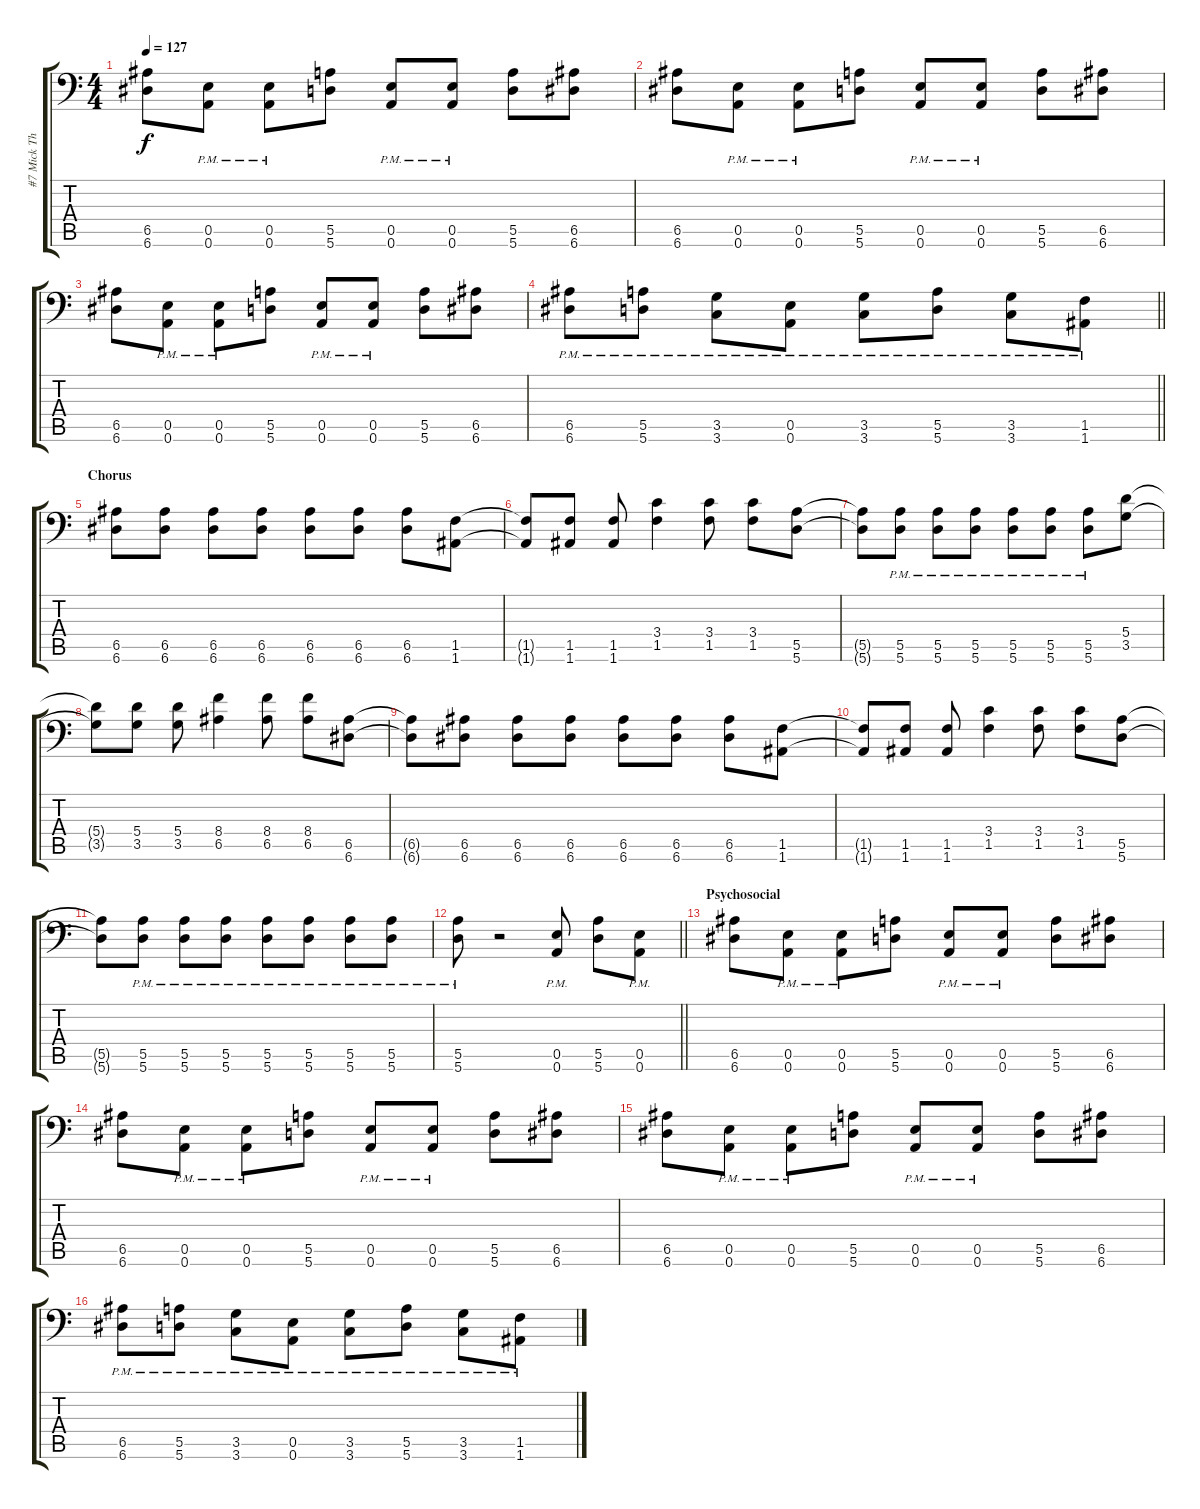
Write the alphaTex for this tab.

\track ("#7 Mick Thomson" "#7 Mick Th") {instrument distortionguitar}
\staff {score tabs}
\tuning (B3 Gb3 D3 A2 E2 A1) {hide}
\ts (4 4)
\tempo 127
\clef f4
\ks c
(6.5 6.6).8{dy f} (0.5{pm} 0.6{pm}).8 (0.5{pm} 0.6{pm}).8 (5.5 5.6).8 (0.5{pm} 0.6{pm}).8 (0.5{pm} 0.6{pm}).8 (5.5 5.6).8 (6.5 6.6).8 |
(6.5 6.6).8 (0.5{pm} 0.6{pm}).8 (0.5{pm} 0.6{pm}).8 (5.5 5.6).8 (0.5{pm} 0.6{pm}).8 (0.5{pm} 0.6{pm}).8 (5.5 5.6).8 (6.5 6.6).8 |
(6.5 6.6).8 (0.5{pm} 0.6{pm}).8 (0.5{pm} 0.6{pm}).8 (5.5 5.6).8 (0.5{pm} 0.6{pm}).8 (0.5{pm} 0.6{pm}).8 (5.5 5.6).8 (6.5 6.6).8 |
\barLineRight lightlight
(6.5{pm} 6.6{pm}).8 (5.5{pm} 5.6{pm}).8 (3.5{pm} 3.6{pm}).8 (0.5{pm} 0.6{pm}).8 (3.5{pm} 3.6{pm}).8 (5.5{pm} 5.6{pm}).8 (3.5{pm} 3.6{pm}).8 (1.5{pm} 1.6{pm}).8 |
\section ("" "Chorus")
(6.5 6.6).8 (6.5 6.6).8 (6.5 6.6).8 (6.5 6.6).8 (6.5 6.6).8 (6.5 6.6).8 (6.5 6.6).8 (1.5 1.6).8 |
(1.5{t} 1.6{t}).8 (1.5 1.6).8 (1.5 1.6).8 (3.4 1.5).4 (3.4 1.5).8 (3.4 1.5).8 (5.5 5.6).8 |
(5.5{t} 5.6{t}).8 (5.5{pm} 5.6{pm}).8 (5.5{pm} 5.6{pm}).8 (5.5{pm} 5.6{pm}).8 (5.5{pm} 5.6{pm}).8 (5.5{pm} 5.6{pm}).8 (5.5{pm} 5.6{pm}).8 (5.4 3.5).8 |
(5.4{t} 3.5{t}).8 (5.4 3.5).8 (5.4 3.5).8 (8.4 6.5).4 (8.4 6.5).8 (8.4 6.5).8 (6.5 6.6).8 |
(6.5{t} 6.6{t}).8 (6.5 6.6).8 (6.5 6.6).8 (6.5 6.6).8 (6.5 6.6).8 (6.5 6.6).8 (6.5 6.6).8 (1.5 1.6).8 |
(1.5{t} 1.6{t}).8 (1.5 1.6).8 (1.5 1.6).8 (3.4 1.5).4 (3.4 1.5).8 (3.4 1.5).8 (5.5 5.6).8 |
(5.5{t} 5.6{t}).8 (5.5{pm} 5.6{pm}).8 (5.5{pm} 5.6{pm}).8 (5.5{pm} 5.6{pm}).8 (5.5{pm} 5.6{pm}).8 (5.5{pm} 5.6{pm}).8 (5.5{pm} 5.6{pm}).8 (5.5{pm} 5.6{pm}).8 |
\barLineRight lightlight
(5.5{pm} 5.6{pm}).8 r.2 (0.5{pm} 0.6{pm}).8 (5.5 5.6).8 (0.5{pm} 0.6{pm}).8 |
\section ("" "Psychosocial")
(6.5 6.6).8 (0.5{pm} 0.6{pm}).8 (0.5{pm} 0.6{pm}).8 (5.5 5.6).8 (0.5{pm} 0.6{pm}).8 (0.5{pm} 0.6{pm}).8 (5.5 5.6).8 (6.5 6.6).8 |
(6.5 6.6).8 (0.5{pm} 0.6{pm}).8 (0.5{pm} 0.6{pm}).8 (5.5 5.6).8 (0.5{pm} 0.6{pm}).8 (0.5{pm} 0.6{pm}).8 (5.5 5.6).8 (6.5 6.6).8 |
(6.5 6.6).8 (0.5{pm} 0.6{pm}).8 (0.5{pm} 0.6{pm}).8 (5.5 5.6).8 (0.5{pm} 0.6{pm}).8 (0.5{pm} 0.6{pm}).8 (5.5 5.6).8 (6.5 6.6).8 |
(6.5{pm} 6.6{pm}).8 (5.5{pm} 5.6{pm}).8 (3.5{pm} 3.6{pm}).8 (0.5{pm} 0.6{pm}).8 (3.5{pm} 3.6{pm}).8 (5.5{pm} 5.6{pm}).8 (3.5{pm} 3.6{pm}).8 (1.5{pm} 1.6{pm}).8
